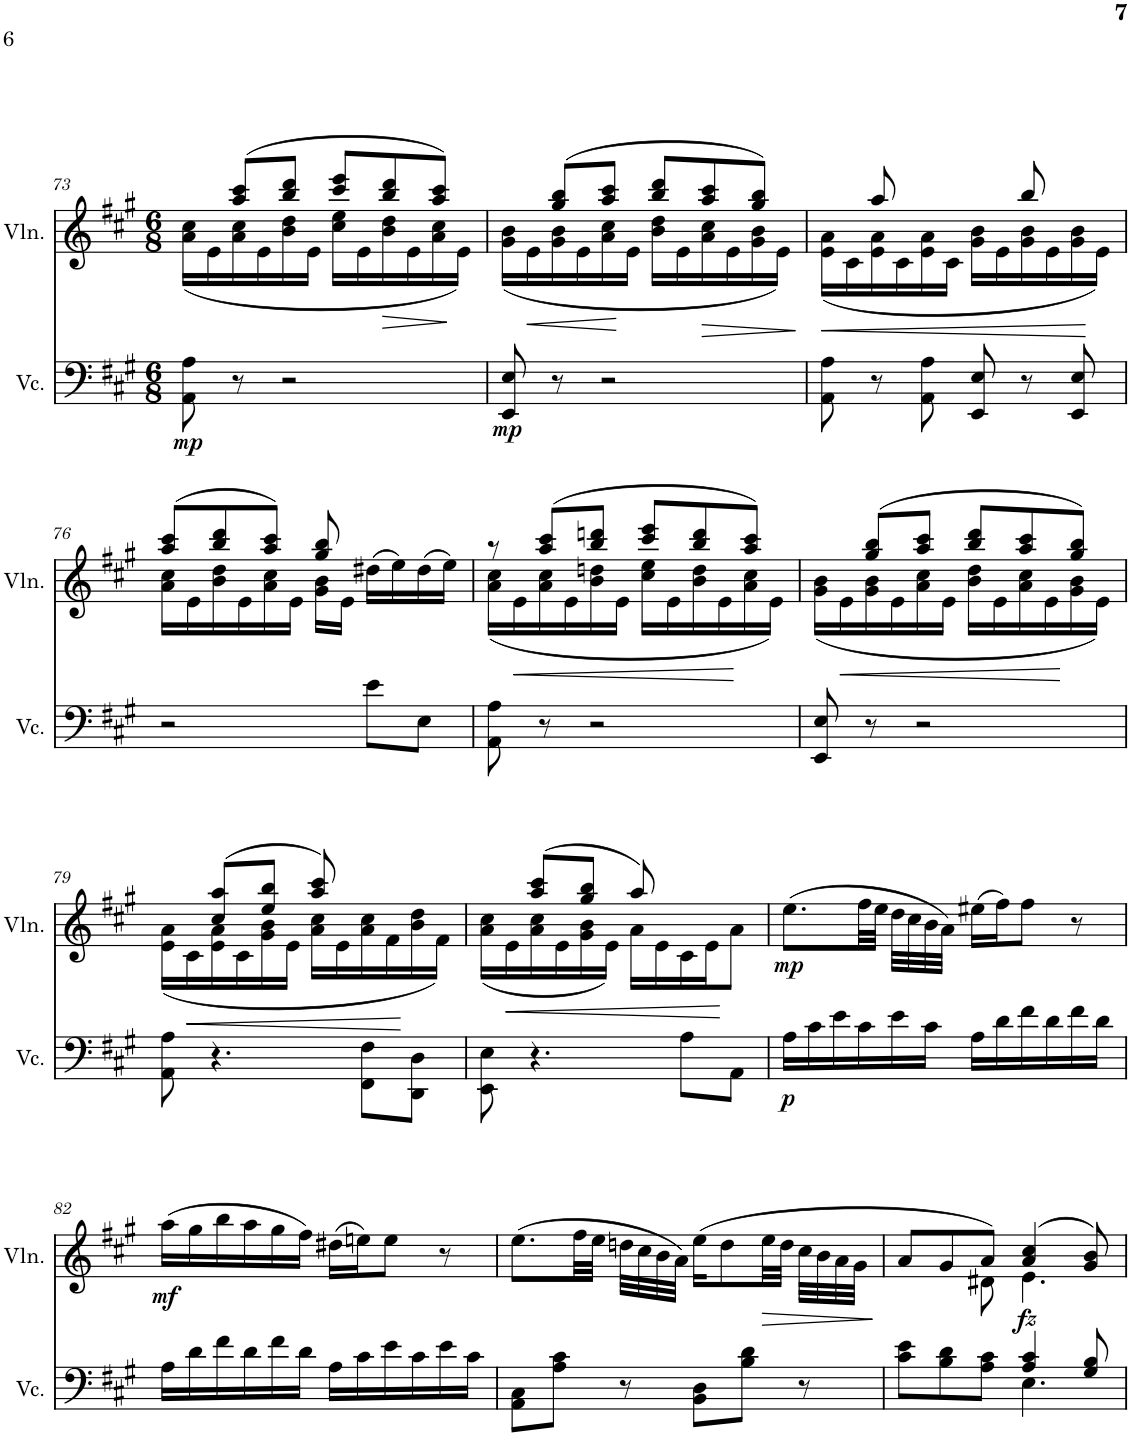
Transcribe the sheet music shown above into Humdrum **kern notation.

**kern	**dynam	**kern	**dynam
*part2	*part2	*part1	*part1
*staff2	*staff2	*staff1	*staff1
*I"大提琴	*	*I"小提琴	*
!!LO:PB:g=z
*clefF4	*	*clefG2	*
*k[f#c#g#]	*	*k[f#c#g#]	*
*A:	*	*A:	*
*M6/8	*	*M6/8	*
=73	=73	=73	=73
*	*	*^	*
!	!LO:DY:b	!	!	!
8AA\ 8A\	mp	8ryy	(16a\ 16cc#\LL	.
.	.	.	16e\	.
8r	.	(8aa/ 8ccc#/L	16a\ 16cc#\	.
.	.	.	16e\	.
2r	.	8bb/ 8ddd/J	16b\ 16dd\	.
.	.	.	16e\JJ	.
.	.	8ccc#/ 8eee/L	16cc#\ 16ee\LL	.
.	.	.	16e\	.
!	!	!	!	!LO:HP:b
.	.	8bb/ 8ddd/	16b\ 16dd\	>
.	.	.	16e\	.
.	.	8aa/ 8ccc#/J)	16a\ 16cc#\	.
.	.	.	16e\JJ)	]
=74	=74	=74	=74	=74
!	!LO:DY:b	!	!	!
8EE/ 8E/	mp	8ryy	(16g#\ 16b\LL	.
!	!	!	!	!LO:HP:b
.	.	.	16e\	<
8r	.	(8gg#/ 8bb/L	16g#\ 16b\	.
.	.	.	16e\	.
2r	.	8aa/ 8ccc#/J	16a\ 16cc#\	.
.	.	.	16e\JJ	[
.	.	8bb/ 8ddd/L	16b\ 16dd\LL	.
.	.	.	16e\	.
!	!	!	!	!LO:HP:b
.	.	8aa/ 8ccc#/	16a\ 16cc#\	>
.	.	.	16e\	.
.	.	8gg#/ 8bb/J)	16g#\ 16b\	.
.	.	.	16e\JJ)	.
*	*	*v	*v	*
.	.	.	]
=75	=75	=75	=75
!	!	!	!LO:HP:b
*	*	*^	*
8AA\ 8A\	.	8ryy	(16e\ 16a\LL	<
.	.	.	16c#\	.
8r	.	8aa/	16e\ 16a\	.
.	.	.	16c#\	.
8AA\ 8A\	.	4ryy	16e\ 16a\	.
.	.	.	16c#\JJ	.
8EE/ 8E/	.	.	16g#\ 16b\LL	.
.	.	.	16e\	.
8r	.	8bb/	16g#\ 16b\	.
.	.	.	16e\	.
8EE/ 8E/	.	8ryy	16g#\ 16b\	.
.	.	.	16e\JJ)	[
!!LO:LB:g=z	!!
=76	=76	=76	=76	=76
2r	.	(8aa/ 8ccc#/L	16a\ 16cc#\LL	.
.	.	.	16e\	.
.	.	8bb/ 8ddd/	16b\ 16dd\	.
.	.	.	16e\	.
.	.	8aa/ 8ccc#/J)	16a\ 16cc#\	.
.	.	.	16e\JJ	.
.	.	8gg#/ 8bb/	16g#\ 16b\LL	.
.	.	.	16e\JJ	.
8e\L	.	(16dd#X\LL	4ryy	.
.	.	16ee\)	.	.
8E\J	.	(16dd#\	.	.
.	.	16ee\JJ)	.	.
=77	=77	=77	=77	=77
8AA\ 8A\	.	8r	(16a\ 16cc#\LL	.
!	!	!	!	!LO:HP:b
.	.	.	16e\	<
8r	.	(8aa/ 8ccc#/L	16a\ 16cc#\	.
.	.	.	16e\	.
2r	.	8bb/ 8dddn/J	16b\ 16ddn\	.
.	.	.	16e\JJ	.
.	.	8ccc#/ 8eee/L	16cc#\ 16ee\LL	.
.	.	.	16e\	.
.	.	8bb/ 8ddd/	16b\ 16dd\	.
.	.	.	16e\	.
.	.	8aa/ 8ccc#/J)	16a\ 16cc#\	.
.	.	.	16e\JJ)	.
=78	=78	=78	=78	=78
8EE/ 8E/	.	8ryy	(16g#\ 16b\LL	.
!	!	!	!	!LO:HP:b
.	.	.	16e\	<
8r	.	(8gg#/ 8bb/L	16g#\ 16b\	.
.	.	.	16e\	.
2r	.	8aa/ 8ccc#/J	16a\ 16cc#\	.
.	.	.	16e\JJ	.
.	.	8bb/ 8ddd/L	16b\ 16dd\LL	.
.	.	.	16e\	.
.	.	8aa/ 8ccc#/	16a\ 16cc#\	.
.	.	.	16e\	.
.	.	8gg#/ 8bb/J)	16g#\ 16b\	[
.	.	.	16e\JJ)	.
!!LO:LB:g=z	!!
=79	=79	=79	=79	=79
8AA\ 8A\	.	8ryy	(16e\ 16a\LL	.
!	!	!	!	!LO:HP:b
.	.	.	16c#\	<
4.r	.	(8cc#/ 8aa/L	16e\ 16a\	.
.	.	.	16c#\	.
.	.	8ee/ 8bb/J	16g#\ 16b\	.
.	.	.	16e\JJ	.
.	.	8aa/ 8ccc#/)	16a\ 16cc#\LL	.
.	.	.	16e\	.
8FF#\ 8F#\L	.	8ryy	16a\ 16cc#\	.
.	.	.	16f#\	.
8DD\ 8D\J	.	8ryy	16b\ 16dd\	[
.	.	.	16f#\JJ)	.
=80	=80	=80	=80	=80
8EE\ 8E\	.	8ryy	(16a\ 16cc#\LL	.
!	!	!	!	!LO:HP:b
.	.	.	16e\	<
4.r	.	(8aa/ 8ccc#/L	16a\ 16cc#\	.
.	.	.	16e\	.
.	.	8gg#/ 8bb/J	16g#\ 16b\	.
.	.	.	16e\JJ)	.
.	.	8aa/)	16a\LL	.
.	.	.	16e\	.
8A\L	.	8ryy	16c#\	.
.	.	.	16e\J	.
8AA\J	.	8ryy	8a\J	[
=81	=81	=81	=81	=81
!	!LO:DY:b	!	!	!LO:DY:b
*	*	*v	*v	*
16A\LL	p	(8.ee\L	mp
16c#\	.	.	.
16e\	.	.	.
16c#\	.	32ff#\LL	.
.	.	32ee\JJJ	.
16e\	.	32dd\LLL	.
.	.	32cc#\	.
16c#\JJ	.	32b\	.
.	.	32a\JJJ)	.
16A\LL	.	(16ee#X\LL	.
16d\	.	16ff#\J)	.
16f#\	.	8ff#\J	.
16d\	.	.	.
16f#\	.	8r	.
16d\JJ	.	.	.
!!LO:LB:g=z
=82	=82	=82	=82
!	!	!	!LO:DY:b
16A\LL	.	(16aa\LL	mf
16d\	.	16gg#\	.
16f#\	.	16bb\	.
16d\	.	16aa\	.
16f#\	.	16gg#\	.
16d\JJ	.	16ff#\JJ)	.
16A\LL	.	(16dd#X\LL	.
16c#\	.	16een\J)	.
16e\	.	8ee\J	.
16c#\	.	.	.
16e\	.	8r	.
16c#\JJ	.	.	.
=83	=83	=83	=83
8AA\ 8C#\L	.	(8.ee\L	.
8A\ 8c#\J	.	.	.
.	.	32ff#\LL	.
.	.	32ee\JJJ	.
8r	.	32ddn\LLL	.
.	.	32cc#\	.
.	.	32b\	.
.	.	32a\JJJ)	.
8BB\ 8D\L	.	(16ee\KL	.
.	.	8dd\	.
8B\ 8d\J	.	.	.
.	.	32ee\LL	.
.	.	32dd\JJJ	.
8r	.	32cc#\LLL	.
.	.	32b\	.
.	.	32a\	.
.	.	32g#\JJJ	.
.	.	.	[
=84	=84	=84	=84
*^	*	*^	*
8c#\ 8e\L	4.ryy	.	8a/L	8ryy	.
8B\ 8d\	.	.	8g#/	8ryy	.
8A\ 8c#\J	.	.	8a/J)	8d#X\	.
!	!	!	!	!	!LO:DY:b
4A/ 4c#/	4.E\	.	(4a/ 4cc#/	4.e\	fz
8G#/ 8B/	.	.	8g#/ 8b/)	.	.
*v	*v	*	*	*	*
*	*	*v	*v	*
=	=	=	=
*-	*-	*-	*-
